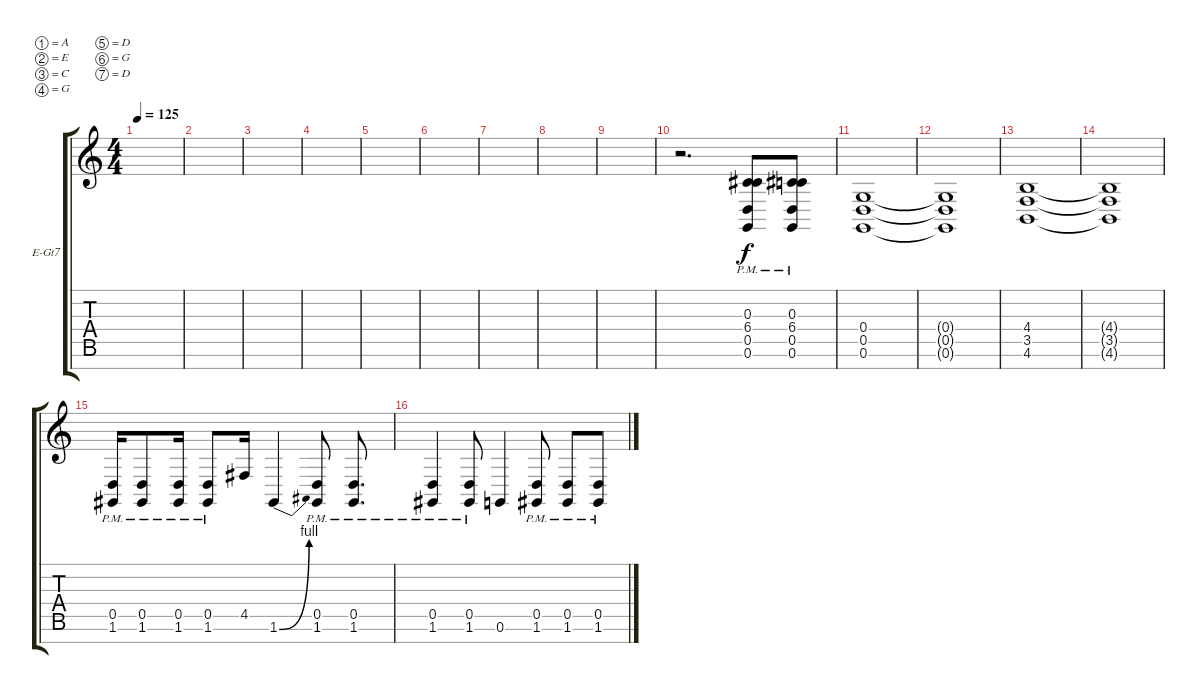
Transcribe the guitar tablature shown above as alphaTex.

\defaultSystemsLayout 4
\bracketExtendMode groupsimilarinstruments
\firstSystemTrackNameOrientation horizontal
\otherSystemsTrackNameOrientation horizontal
\track ("Electric Guitar" "E-Gt7") {instrument distortionguitar}
\staff {score tabs}
\tuning (A3 E3 C3 G2 D2 G1 D1)
\ts (4 4)
\tempo 125
\clef g2
\scale
0.485477
\ks c
|
\scale
0.257261 |
\scale
0.257261 |
\scale
0.333333 |
\scale
0.333333 |
\scale
0.333333 |
\scale
0.333333 |
\scale
0.333333 |
\scale
0.333333 |
\scale
0.333333 r.2{d} (0.6{pm} 0.5{pm} 0.3{pm} 6.4{pm}).8 (0.3{pm} 6.4{pm} 0.5{pm} 0.6{pm}).8 |
\scale
0.333333 (0.6 0.5 0.4).1 |
\scale
0.333333 (0.4{t} 0.5{t} 0.6{t}).1 |
\scale
0.333333 (4.6 3.5 4.4).1 |
\scale
0.333333 (4.4{t} 3.5{t} 4.6{t}).1 |
\scale
0.333333 (0.5{pm} 1.6).16 (0.5{pm} 1.6).8 (0.5{pm} 1.6).16 (0.5{pm} 1.6).8 4.5.16 1.6{be (bend 0 0 59.4 4)}.4 (1.6{pm} 0.5{pm}).8 (1.6{pm} 0.5{pm}).8{d} |
\scale
0.333333 (1.6{pm} 0.5{pm}).4 (1.6{pm} 0.5{pm}).8 0.6.4 (1.6{pm} 0.5{pm}).8 (1.6{pm} 0.5{pm}).8 (1.6{pm} 0.5{pm}).8
